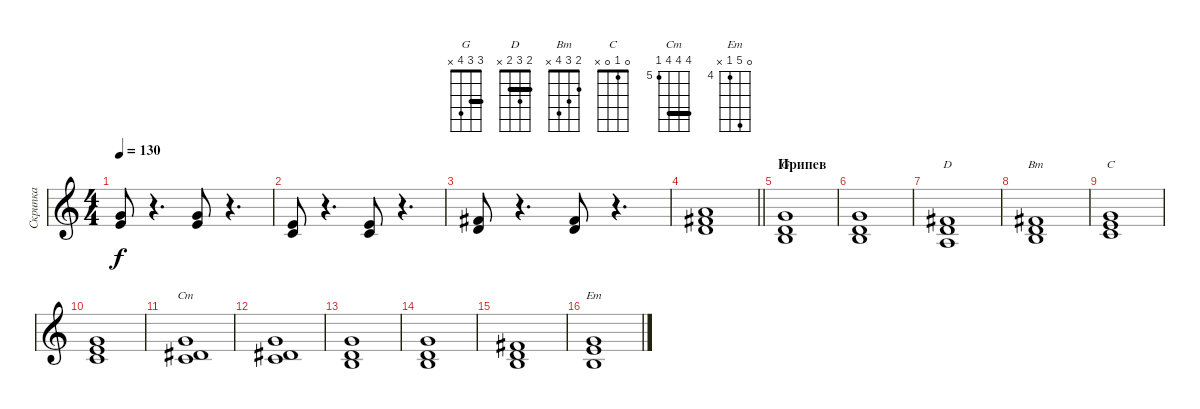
\track ("Скрипка" "Скрипка") {instrument stringensemble1}
\staff {score}
\tuning (E4 B3 G3 D3) {hide}
\chord ("G" 3 3 4 x) {barre 3}
\chord ("D" 2 3 2 x) {barre 2}
\chord ("Bm" 2 3 4 x)
\chord ("C" 0 1 0 x)
\chord ("Cm" 8 8 8 5) {firstfret 5 barre 8}
\chord ("Em" 0 8 4 x) {firstfret 4}
\ts (4 4)
\tempo 130
\clef g2
\ks c
(0.1 8.2).8{dy f} r.4{d} (0.1 8.2).8 r.4{d} |
(0.1 1.2).8 r.4{d} (0.1 5.3).8 r.4{d} |
(2.1 3.2).8 r.4{d} (2.1 3.2).8 r.4{d} |
\barLineRight lightlight
(2.1 3.2 14.3).1 |
\section ("" "Припев")
(3.1 3.2 4.3).1{ch "G" volume 13} |
(3.1 3.2 4.3).1 |
(2.1 3.2 2.3).1{ch "D"} |
(2.1 3.2 4.3).1{ch "Bm"} |
(0.1 1.2 12.3).1{ch "C"} |
(0.1 1.2 12.3).1 |
(1.2 12.3 13.4).1{ch "Cm"} |
(1.2 12.3 13.4).1 |
(3.1 3.2 4.3).1{volume 13} |
(3.1 3.2 4.3).1 |
(2.1 3.2 4.3).1 |
(0.1 8.2 4.3).1{ch "Em"}
